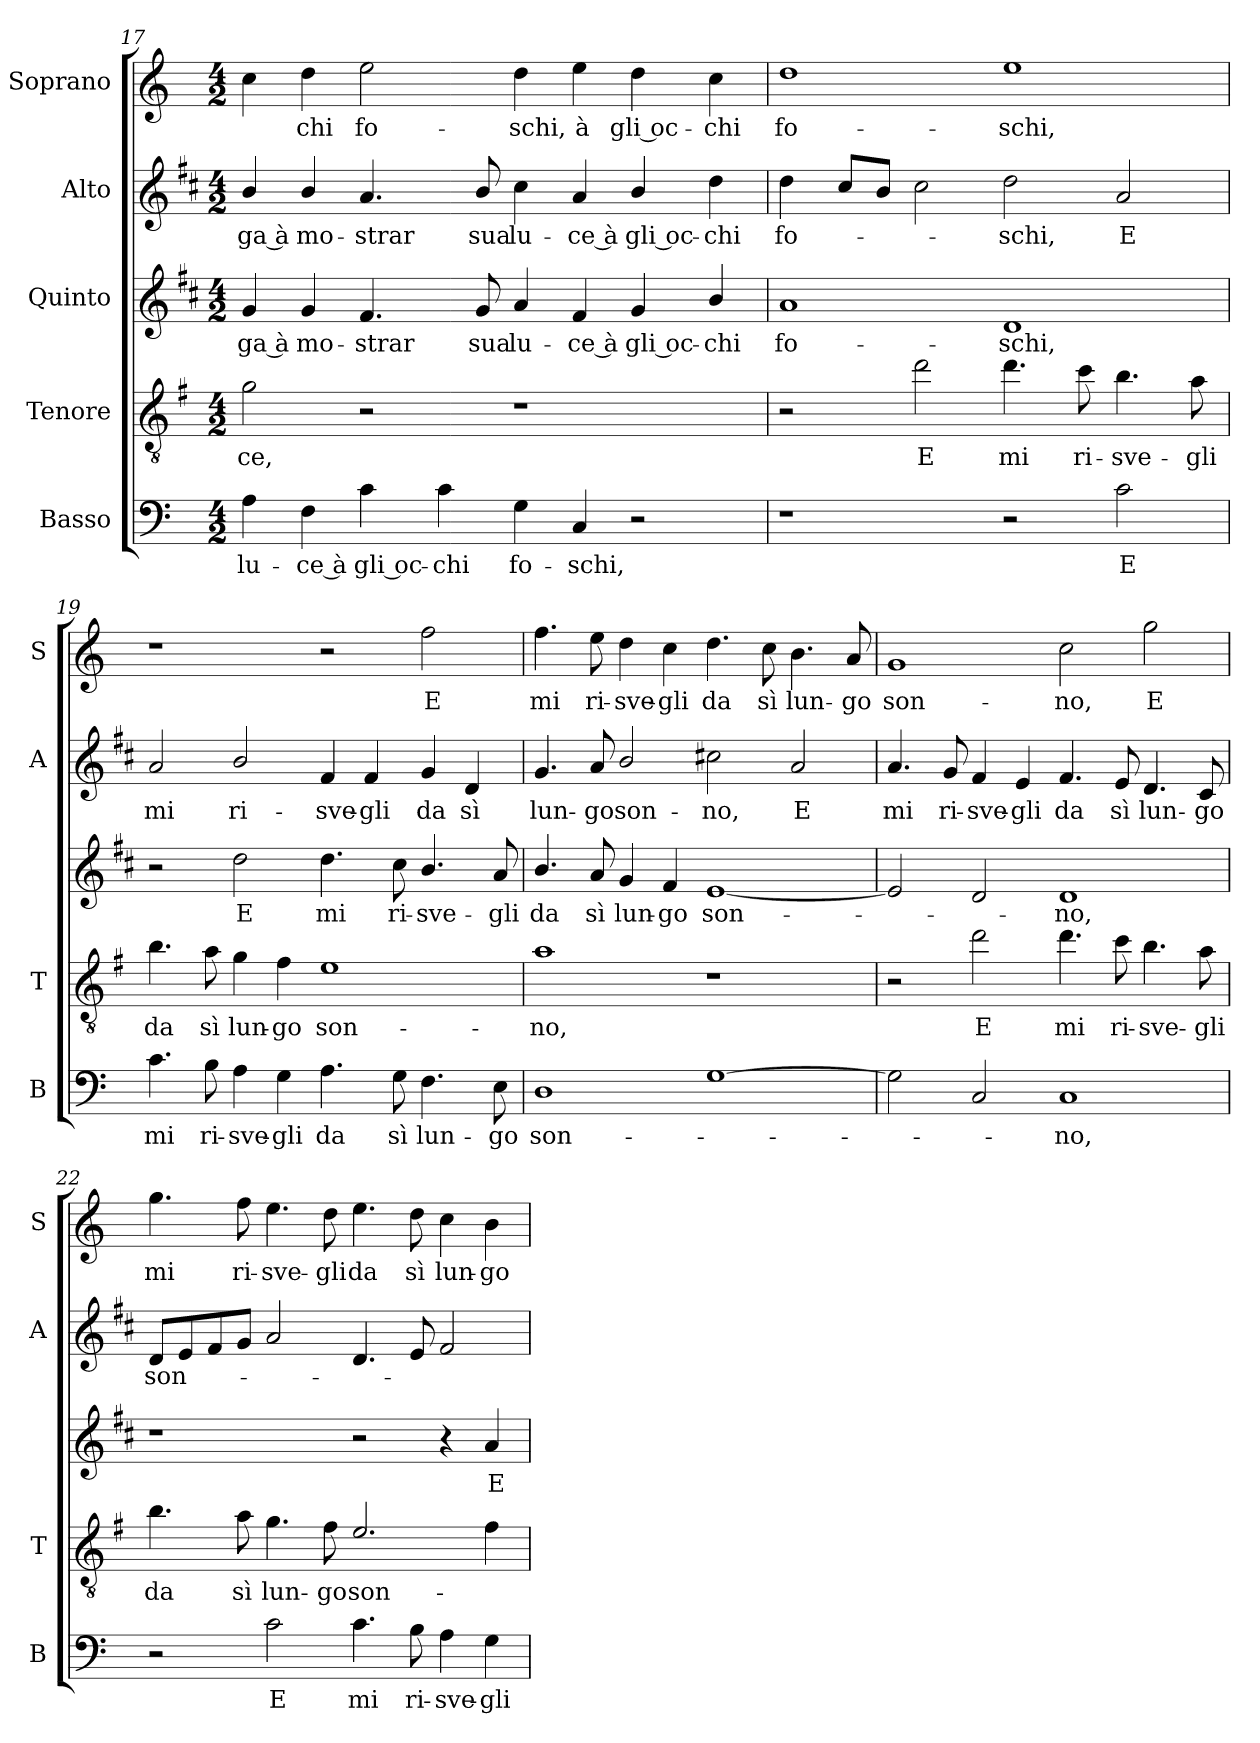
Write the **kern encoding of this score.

**kern	**text	**kern	**text	**kern	**text	**kern	**text	**kern	**text
*part5	*part5	*part4	*part4	*part3	*part3	*part2	*part2	*part1	*part1
*staff5	*staff5	*staff4	*staff4	*staff3	*staff3	*staff2	*staff2	*staff1	*staff1
*I"Basso	*	*I"Tenore	*	*I"Quinto	*	*I"Alto	*	*I"Soprano	*
*I'B	*	*I'T	*	*	*	*I'A	*	*I'S	*
!!LO:LB:g=z
*clefF4	*	*clefGv2	*	*clefG2	*	*clefG2	*	*clefG2	*
*	*	*ITrd4c7	*	*ITrd1c2	*	*ITrd1c2	*	*	*
*k[]	*	*k[]	*	*k[]	*	*k[]	*	*k[]	*
*C:	*	*C:	*	*C:	*	*C:	*	*C:	*
*M4/2	*	*M4/2	*	*M4/2	*	*M4/2	*	*M4/2	*
=17	=17	=17	=17	=17	=17	=17	=17	=17	=17
!	!LO:LY:b	!	!LO:LY:b	!	!LO:LY:b	!	!LO:LY:b	!	!
4A\	lu-	2c\	-ce,	4f/	-ga à	4a/	-ga à	4cc\	.
!	!LO:LY:b	!	!	!	!LO:LY:b	!	!LO:LY:b	!	!LO:LY:b
4F\	-ce à	.	.	4f/	mo-	4a/	mo-	4dd\	-chi
!	!LO:LY:b	!	!	!	!LO:LY:b	!	!LO:LY:b	!	!LO:LY:b
4c\	gli oc-	2r	.	4.e/	-strar	4.g/	-strar	2ee\	fo-
!	!LO:LY:b	!	!	!	!	!	!	!	!
4c\	-chi	.	.	.	.	.	.	.	.
!	!	!	!	!	!LO:LY:b	!	!LO:LY:b	!	!
.	.	.	.	8f/	sua	8a/	sua	.	.
!	!LO:LY:b	!	!	!	!LO:LY:b	!	!LO:LY:b	!	!LO:LY:b
4G\	fo-	1r	.	4g/	lu-	4b\	lu-	4dd\	-schi,
!	!LO:LY:b	!	!	!	!LO:LY:b	!	!LO:LY:b	!	!LO:LY:b
4C/	-schi,	.	.	4e/	-ce à	4g/	-ce à	4ee\	à
!	!	!	!	!	!LO:LY:b	!	!LO:LY:b	!	!LO:LY:b
2r	.	.	.	4f/	gli oc-	4a/	gli oc-	4dd\	gli oc-
!	!	!	!	!	!LO:LY:b	!	!LO:LY:b	!	!LO:LY:b
.	.	.	.	4a/	-chi	4cc\	-chi	4cc\	-chi
=18	=18	=18	=18	=18	=18	=18	=18	=18	=18
!	!	!	!	!	!LO:LY:b	!	!LO:LY:b	!	!LO:LY:b
1r	.	2r	.	1g	fo-	4cc\	fo-	1dd	fo-
.	.	.	.	.	.	8b/L	.	.	.
.	.	.	.	.	.	8a/J	.	.	.
!	!	!	!LO:LY:b	!	!	!	!	!	!
.	.	2g\	E	.	.	2b\	.	.	.
!	!	!	!LO:LY:b	!	!LO:LY:b	!	!LO:LY:b	!	!LO:LY:b
2r	.	4.g\	mi	1c	-schi,	2cc\	-schi,	1ee	-schi,
!	!	!	!LO:LY:b	!	!	!	!	!	!
.	.	8f\	ri-	.	.	.	.	.	.
!	!LO:LY:b	!	!LO:LY:b	!	!	!	!LO:LY:b	!	!
2c\	E	4.e\	-sve-	.	.	2g/	E	.	.
!	!	!	!LO:LY:b	!	!	!	!	!	!
.	.	8d\	-gli	.	.	.	.	.	.
=19	=19	=19	=19	=19	=19	=19	=19	=19	=19
!	!LO:LY:b	!	!LO:LY:b	!	!	!	!LO:LY:b	!	!
4.c\	mi	4.e\	da	2r	.	2g/	mi	1r	.
!	!LO:LY:b	!	!LO:LY:b	!	!	!	!	!	!
8B\	ri-	8d\	sì	.	.	.	.	.	.
!	!LO:LY:b	!	!LO:LY:b	!	!LO:LY:b	!	!LO:LY:b	!	!
4A\	-sve-	4c\	lun-	2cc\	E	2a/	ri-	.	.
!	!LO:LY:b	!	!LO:LY:b	!	!	!	!	!	!
4G\	-gli	4B\	-go	.	.	.	.	.	.
!	!LO:LY:b	!	!LO:LY:b	!	!LO:LY:b	!	!LO:LY:b	!	!
4.A\	da	1A	son-	4.cc\	mi	4e/	-sve-	2r	.
!	!	!	!	!	!	!	!LO:LY:b	!	!
.	.	.	.	.	.	4e/	-gli	.	.
!	!LO:LY:b	!	!	!	!LO:LY:b	!	!	!	!
8G\	sì	.	.	8b\	ri-	.	.	.	.
!	!LO:LY:b	!	!	!	!LO:LY:b	!	!LO:LY:b	!	!LO:LY:b
4.F\	lun-	.	.	4.a/	-sve-	4f/	da	2ff\	E
!	!	!	!	!	!	!	!LO:LY:b	!	!
.	.	.	.	.	.	4c/	sì	.	.
!	!LO:LY:b	!	!	!	!LO:LY:b	!	!	!	!
8E\	-go	.	.	8g/	-gli	.	.	.	.
=20	=20	=20	=20	=20	=20	=20	=20	=20	=20
!	!LO:LY:b	!	!LO:LY:b	!	!LO:LY:b	!	!LO:LY:b	!	!LO:LY:b
1D	son-	1d	-no,	4.a/	da	4.f/	lun-	4.ff\	mi
!	!	!	!	!	!LO:LY:b	!	!LO:LY:b	!	!LO:LY:b
.	.	.	.	8g/	sì	8g/	-go	8ee\	ri-
!	!	!	!	!	!LO:LY:b	!	!LO:LY:b	!	!LO:LY:b
.	.	.	.	4f/	lun-	2a/	son-	4dd\	-sve-
!	!	!	!	!	!LO:LY:b	!	!	!	!LO:LY:b
.	.	.	.	4e/	-go	.	.	4cc\	-gli
!	!	!	!	!	!LO:LY:b	!	!LO:LY:b	!	!LO:LY:b
[1G	.	1r	.	[1d	son-	2bni\	-no,	4.dd\	da
!	!	!	!	!	!	!	!	!	!LO:LY:b
.	.	.	.	.	.	.	.	8cc\	sì
!	!	!	!	!	!	!	!LO:LY:b	!	!LO:LY:b
.	.	.	.	.	.	2g/	E	4.b\	lun-
!	!	!	!	!	!	!	!	!	!LO:LY:b
.	.	.	.	.	.	.	.	8a/	-go
!!LO:LB:g=z
=21	=21	=21	=21	=21	=21	=21	=21	=21	=21
!	!	!	!	!	!	!	!LO:LY:b	!	!LO:LY:b
2G\]	.	2r	.	2d/]	.	4.g/	mi	1g	son-
!	!	!	!	!	!	!	!LO:LY:b	!	!
.	.	.	.	.	.	8f/	ri-	.	.
!	!	!	!LO:LY:b	!	!	!	!LO:LY:b	!	!
2C/	.	2g\	E	2c/	.	4e/	-sve-	.	.
!	!	!	!	!	!	!	!LO:LY:b	!	!
.	.	.	.	.	.	4d/	-gli	.	.
!	!LO:LY:b	!	!LO:LY:b	!	!LO:LY:b	!	!LO:LY:b	!	!LO:LY:b
1C	-no,	4.g\	mi	1c	-no,	4.e/	da	2cc\	-no,
!	!	!	!LO:LY:b	!	!	!	!LO:LY:b	!	!
.	.	8f\	ri-	.	.	8d/	sì	.	.
!	!	!	!LO:LY:b	!	!	!	!LO:LY:b	!	!LO:LY:b
.	.	4.e\	-sve-	.	.	4.c/	lun-	2gg\	E
!	!	!	!LO:LY:b	!	!	!	!LO:LY:b	!	!
.	.	8d\	-gli	.	.	8B/	-go	.	.
=22	=22	=22	=22	=22	=22	=22	=22	=22	=22
!	!	!	!LO:LY:b	!	!	!	!LO:LY:b	!	!LO:LY:b
2r	.	4.e\	da	1r	.	8c/L	son-	4.gg\	mi
.	.	.	.	.	.	8d/	.	.	.
.	.	.	.	.	.	8e/	.	.	.
!	!	!	!LO:LY:b	!	!	!	!	!	!LO:LY:b
.	.	8d\	sì	.	.	8f/J	.	8ff\	ri-
!	!LO:LY:b	!	!LO:LY:b	!	!	!	!	!	!LO:LY:b
2c\	E	4.c\	lun-	.	.	2g/	.	4.ee\	-sve-
!	!	!	!LO:LY:b	!	!	!	!	!	!LO:LY:b
.	.	8B\	-go	.	.	.	.	8dd\	-gli
!	!LO:LY:b	!	!LO:LY:b	!	!	!	!	!	!LO:LY:b
4.c\	mi	2.A/	son-	2r	.	4.c/	.	4.ee\	da
!	!LO:LY:b	!	!	!	!	!	!	!	!LO:LY:b
8B\	ri-	.	.	.	.	8d/	.	8dd\	sì
!	!LO:LY:b	!	!	!	!	!	!	!	!LO:LY:b
4A\	-sve-	.	.	4r	.	2e/	.	4cc\	lun-
!	!LO:LY:b	!	!	!	!LO:LY:b	!	!	!	!LO:LY:b
4G\	-gli	4B\	.	4g/	E	.	.	4b\	-go
=	=	=	=	=	=	=	=	=	=
*-	*-	*-	*-	*-	*-	*-	*-	*-	*-
